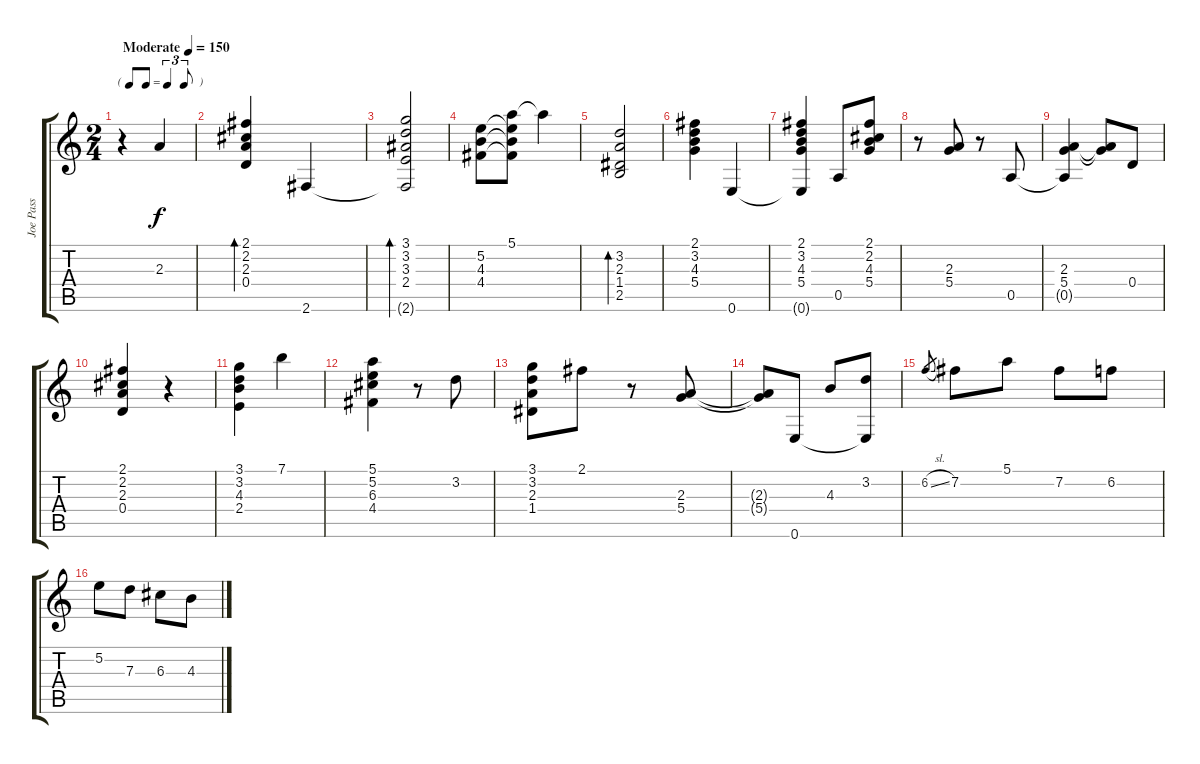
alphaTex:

\track ("Joe Pass" "Joe Pass") {instrument acousticguitarsteel}
\staff {score tabs}
\tuning (E4 B3 G3 D3 A2 E2) {hide}
\ts (2 4)
\tf triplet8th
\tempo (150 "Moderate")
\clef g2
\ks c
r.4{dy f instrument acousticguitarsteel} 2.3.4 |
(2.1 2.2 2.3 0.4).4{bd 120} 2.6.4 |
(3.1 3.2 3.3 2.4 2.6{t}).2{bd 120} |
(5.2 4.3 4.4).8 (5.1 5.2{t} 4.3{t} 4.4{t}).8 5.1{t}.4 |
(3.2 2.3 1.4 2.5).2{bd 120} |
(2.1 3.2 4.3 5.4).4 0.6.4 |
(2.1 3.2 4.3 5.4 0.6{t}).4 0.5.8 (2.1 2.2 4.3 5.4).8 |
r.8 (2.3 5.4).8 r.8 0.5.8 |
(2.3 5.4 0.5{t}).4 (2.3{t} 5.4{t}).8 0.4.8 |
(2.1 2.2 2.3 0.4).4 r.4 |
(3.1 3.2 4.3 2.4).4 7.1.4 |
(5.1 5.2 6.3 4.4).4 r.8 3.2.8 |
(3.1 3.2 2.3 1.4).8 2.1.8 r.8 (2.3 5.4).8 |
(2.3{t} 5.4{t}).8 0.6.8 4.3.8 (3.2 0.6{t}).8 |
6.2{sl}.8{gr} 7.2.8 5.1.8 7.2.8 6.2.8 |
5.2.8 7.3.8 6.3.8 4.3.8
